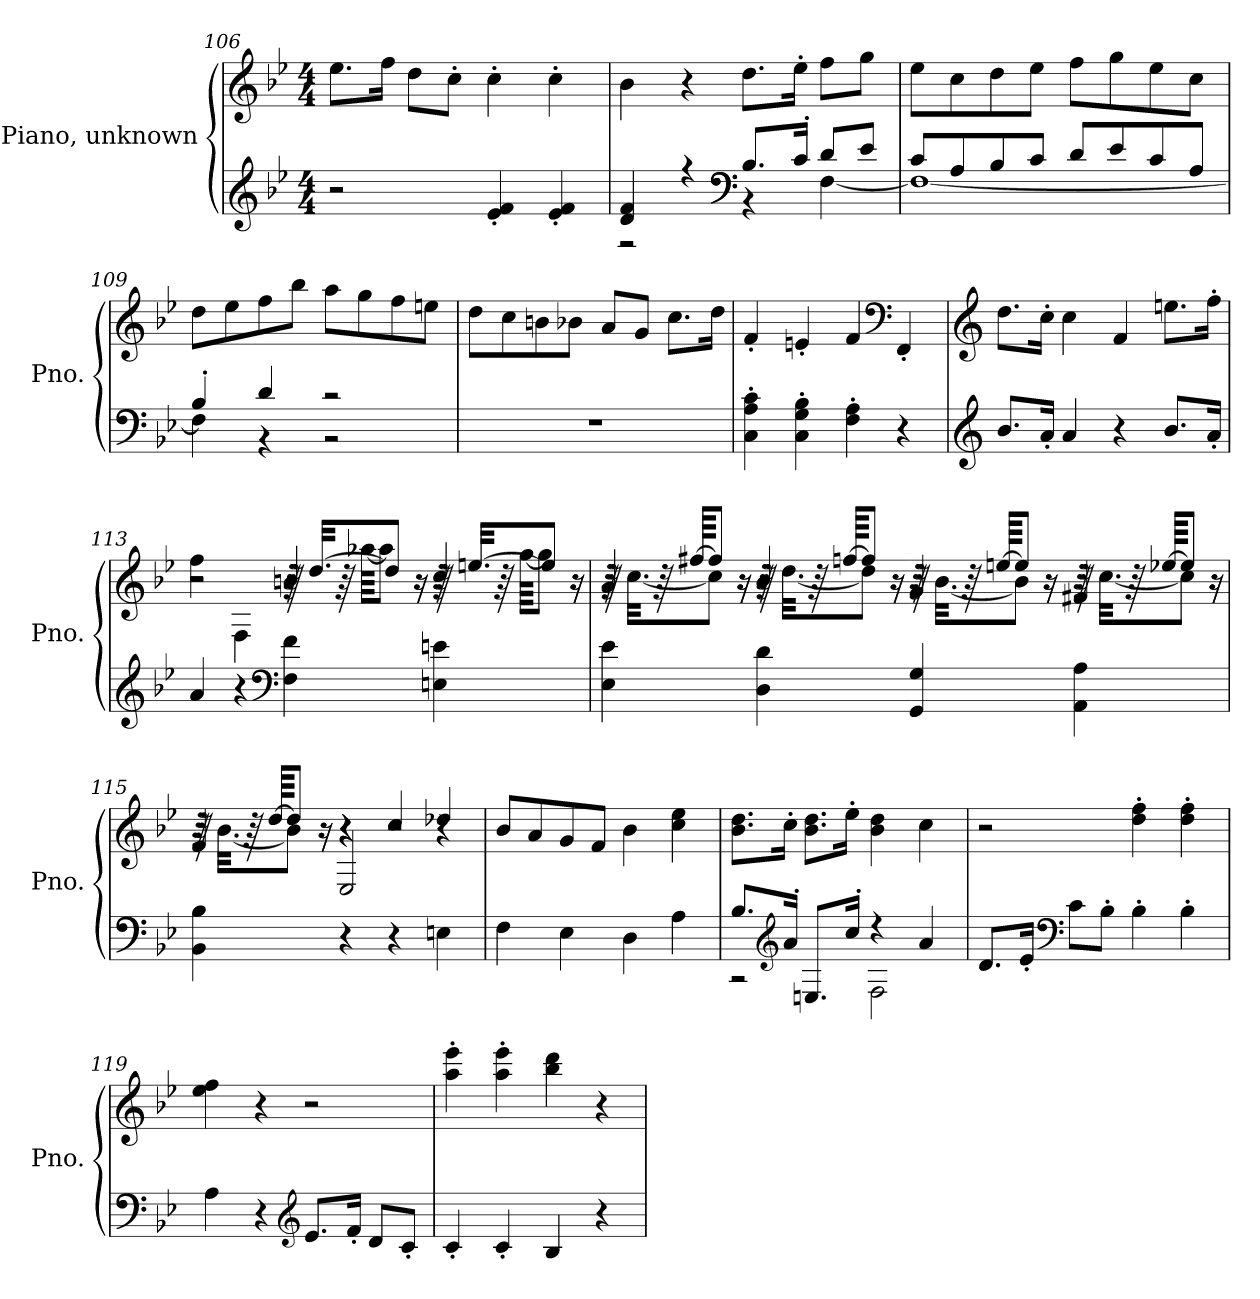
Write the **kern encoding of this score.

**kern	**kern
*part1	*part1
*staff2	*staff1
*I"Piano, unknown	*
*I'Pno.	*
!!LO:LB:g=z
*clefG2	*clefG2
*k[b-e-]	*k[b-e-]
*M4/4	*M4/4
=106	=106
2r	8.ee-\L
.	16ff\Jk
.	8dd\L
.	8cc'\J
4e-/' 4f/'	4cc'\
4e-/' 4f/'	4cc'\
=107	=107
*^	*
4d/ 4f/	2r	4b-\
4r	.	4r
*clefF4	*	*
8.B-/L	4r	8.dd\L
16c'/Jk	.	16ee-'\Jk
8d/L	[4F\	8ff\L
8e-/J	.	8gg\J
=108	=108	=108
8c/L	1F_	8ee-\L
8A/	.	8cc\
8B-/	.	8dd\
8c/J	.	8ee-\J
8d/L	.	8ff\L
8e-/	.	8gg\
8c/	.	8ee-\
8A/J	.	8cc\J
=109	=109	=109
4B-'/	4F\]	8dd\L
.	.	8ee-\
4d/	4r	8ff\
.	.	8bb-\J
2r	2r	8aa\L
.	.	8gg\
.	.	8ff\
.	.	8een\J
*v	*v	*
!!LO:PB:g=z
=110	=110
1r	8dd\L
.	8cc\
.	8bn\
.	8b-X\J
.	8a/L
.	8g/J
.	8.cc\L
.	16dd\Jk
=111	=111
4C\' 4A\' 4c\'	4f'/
4C\' 4G\' 4B-\'	4en'/
4F\' 4A\'	4f/
*	*clefF4
4r	4FF'/
=112	=112
*clefG2	*clefG2
8.b-/L	8.dd\L
16a'/Jk	16cc'\Jk
4a/	4cc\
4r	4f/
8.b-/L	8.een\L
16a'/Jk	16ff'\Jk
!!LO:LB:g=z
=113	=113
*	*^
*	*	*^
4a/	2r	4ff\	2r
4r	.	4F\	.
*clefF4	*	*	*
4F\ 4f\	64r	32r	4bn/
.	[32.dd/KKL	.	.
.	.	64r	.
.	.	[64aa-X\KKKL	.
.	8dd/J]	8aa-\J]	.
.	16r	16r	.
4En\ 4en\	64r	32r	4cc/
.	[32.een/KKL	.	.
.	.	64r	.
.	.	[64gg\KKKL	.
.	8ee/J]	8gg\J]	.
.	16r	16r	.
!!LO:LB:g=z	!!	!!
=114	=114	=114	=114
4E-\ 4e-\	32r	64r	4a/
.	.	[32.cc\KKL	.
.	64r	.	.
.	[64ff#X/KKKL	.	.
.	8ff#/J]	8cc\J]	.
.	16r	16r	.
4D\ 4d\	32r	64r	4b-/
.	.	[32.dd\KKL	.
.	64r	.	.
.	[64ffn/KKKL	.	.
.	8ff/J]	8dd\J]	.
.	16r	16r	.
4GG/ 4G/	32r	64r	4g/
.	.	[32.b-\KKL	.
.	64r	.	.
.	[64een/KKKL	.	.
.	8ee/J]	8b-\J]	.
.	16r	16r	.
4AA\ 4A\	32r	64r	4f#X/
.	.	[32.cc\KKL	.
.	64r	.	.
.	[64ee-X/KKKL	.	.
.	8ee-/J]	8cc\J]	.
.	16r	16r	.
=115	=115	=115	=115
4BB-\ 4B-\	32r	64r	4f/
.	.	[32.b-\KKL	.
.	64r	.	.
.	[64dd/KKKL	.	.
.	8dd/J]	8b-\J]	.
.	16r	16r	.
4r	4r	4r	2E-/
4r	4cc/	2r	.
4En\	4dd-X/	.	4r
*	*v	*v	*v
!!LO:LB:g=z
=116	=116
4F\	8b-/L
.	8a/
4E-\	8g/
.	8f/J
4D\	4b-\
4A\	4cc\ 4ee-\
=117	=117
*^	*
8.B-/L	2r	8.b-\ 8.dd\L
*clefG2	*	*
16a'/Jk	.	16cc'\Jk
8.En/L	.	8.b-\ 8.dd\L
16cc'/Jk	.	16ee-'\Jk
4r	2F\	4b-\ 4dd\
4a/	.	4cc\
*v	*v	*
=118	=118
8.d/L	2r
16e-'/Jk	.
*clefF4	*
8c\L	.
8B-'\J	.
4B-'\	4dd\' 4ff\'
4B-'\	4dd\' 4ff\'
=119	=119
4A\	4ee-\ 4ff\
4r	4r
*clefG2	*
8.e-/L	2r
16f'/Jk	.
8d/L	.
8c'/J	.
=120	=120
4c'/	4aa\' 4eee-\'
4c'/	4aa\' 4eee-\'
4B-/	4bb-\ 4ddd\
4r	4r
=	=
*-	*-
